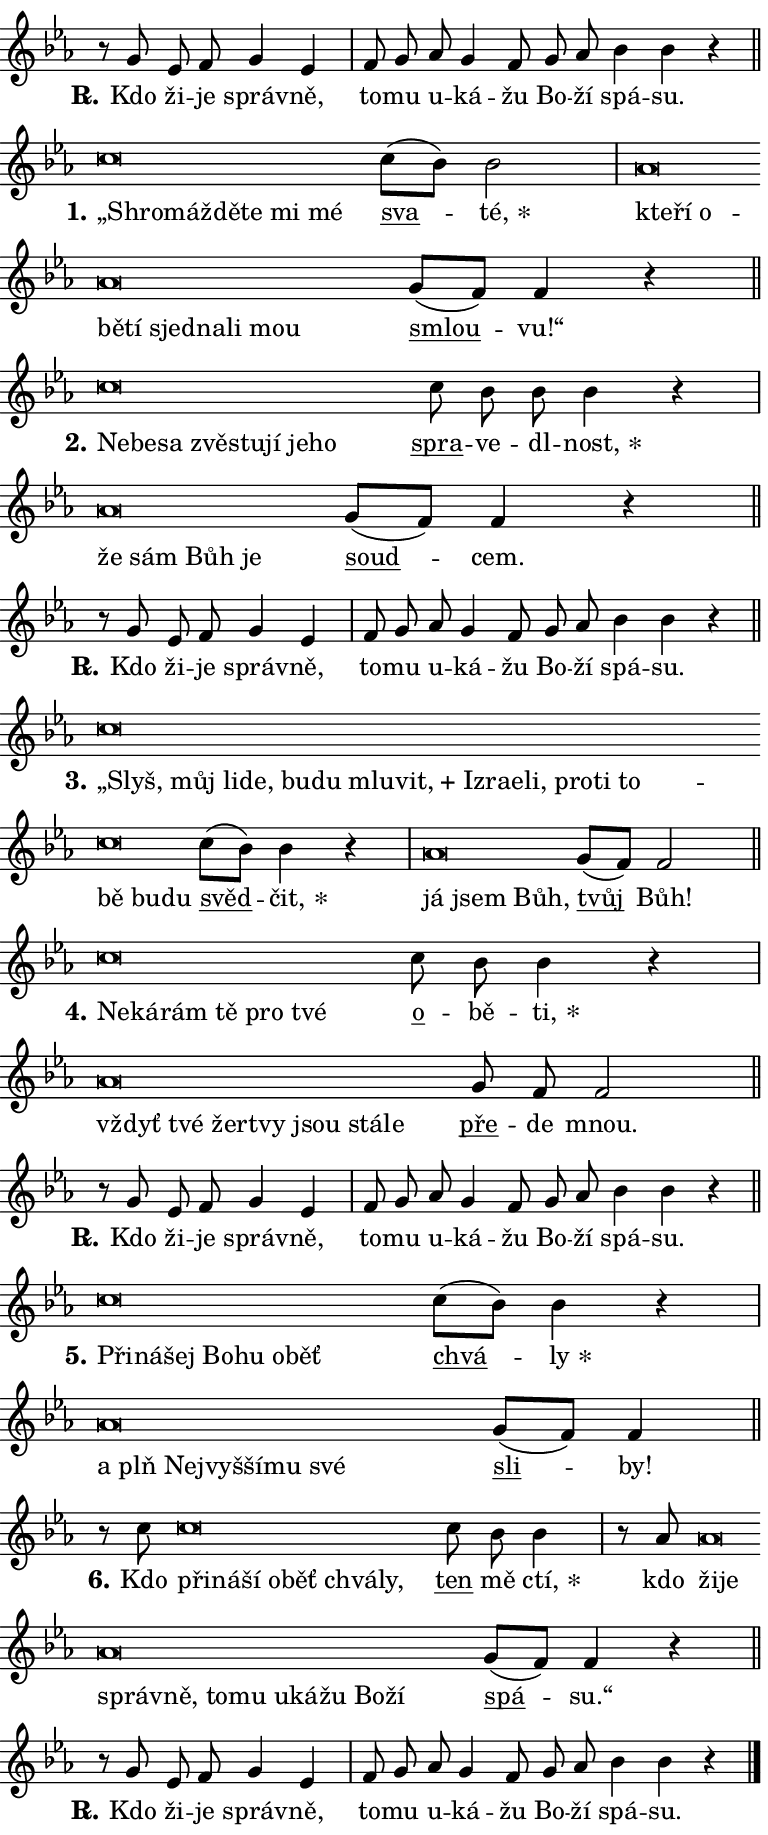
\version "2.24.0"
\header { tagline = "" }
\paper {
  indent = 0\cm
  top-margin = 0\cm
  right-margin = 0.13\cm % to fit lyric hyphens
  bottom-margin = 0\cm
  left-margin = 0\cm
  paper-width = 13\cm
  page-breaking = #ly:one-page-breaking
  system-system-spacing.basic-distance = #11
  score-system-spacing.basic-distance = #11
  ragged-last = ##f
}


%% Author: Thomas Morley
%% https://lists.gnu.org/archive/html/lilypond-user/2020-05/msg00002.html
#(define (line-position grob)
"Returns position of @var[grob} in current system:
   @code{'start}, if at first time-step
   @code{'end}, if at last time-step
   @code{'middle} otherwise
"
  (let* ((col (ly:item-get-column grob))
         (ln (ly:grob-object col 'left-neighbor))
         (rn (ly:grob-object col 'right-neighbor))
         (col-to-check-left (if (ly:grob? ln) ln col))
         (col-to-check-right (if (ly:grob? rn) rn col))
         (break-dir-left
           (and
             (ly:grob-property col-to-check-left 'non-musical #f)
             (ly:item-break-dir col-to-check-left)))
         (break-dir-right
           (and
             (ly:grob-property col-to-check-right 'non-musical #f)
             (ly:item-break-dir col-to-check-right))))
        (cond ((eqv? 1 break-dir-left) 'start)
              ((eqv? -1 break-dir-right) 'end)
              (else 'middle))))

#(define (tranparent-at-line-position vctor)
  (lambda (grob)
  "Relying on @code{line-position} select the relevant enry from @var{vctor}.
Used to determine transparency,"
    (case (line-position grob)
      ((end) (not (vector-ref vctor 0)))
      ((middle) (not (vector-ref vctor 1)))
      ((start) (not (vector-ref vctor 2))))))

noteHeadBreakVisibility =
#(define-music-function (break-visibility)(vector?)
"Makes @code{NoteHead}s transparent relying on @var{break-visibility}"
#{
  \override NoteHead.transparent =
    #(tranparent-at-line-position break-visibility)
#})

#(define delete-ledgers-for-transparent-note-heads
  (lambda (grob)
    "Reads whether a @code{NoteHead} is transparent.
If so this @code{NoteHead} is removed from @code{'note-heads} from
@var{grob}, which is supposed to be @code{LedgerLineSpanner}.
As a result ledgers are not printed for this @code{NoteHead}"
    (let* ((nhds-array (ly:grob-object grob 'note-heads))
           (nhds-list
             (if (ly:grob-array? nhds-array)
                 (ly:grob-array->list nhds-array)
                 '()))
           ;; Relies on the transparent-property being done before
           ;; Staff.LedgerLineSpanner.after-line-breaking is executed.
           ;; This is fragile ...
           (to-keep
             (remove
               (lambda (nhd)
                 (ly:grob-property nhd 'transparent #f))
               nhds-list)))
      ;; TODO find a better method to iterate over grob-arrays, similiar
      ;; to filter/remove etc for lists
      ;; For now rebuilt from scratch
      (set! (ly:grob-object grob 'note-heads)  '())
      (for-each
        (lambda (nhd)
          (ly:pointer-group-interface::add-grob grob 'note-heads nhd))
        to-keep))))

squashNotes = {
  \override NoteHead.X-extent = #'(-0.2 . 0.2)
  \override NoteHead.Y-extent = #'(-0.75 . 0)
  \override NoteHead.stencil =
    #(lambda (grob)
       (let ((pos (ly:grob-property grob 'staff-position)))
         (begin
           (if (< pos -7) (display "ERROR: Lower brevis then expected\n") (display ""))
           (if (<= pos -6) ly:text-interface::print ly:note-head::print))))
}
unSquashNotes = {
  \revert NoteHead.X-extent
  \revert NoteHead.Y-extent
  \revert NoteHead.stencil
}

hideNotes = \noteHeadBreakVisibility #begin-of-line-visible
unHideNotes = \noteHeadBreakVisibility #all-visible

% work-around for resetting accidentals
% https://lilypond.org/doc/v2.23/Documentation/notation/displaying-rhythms#unmetered-music
cadenzaMeasure = {
  \cadenzaOff
  \partial 1024 s1024
  \cadenzaOn
}

#(define-markup-command (accent layout props text) (markup?)
  "Underline accented syllable"
  (interpret-markup layout props
    #{\markup \override #'(offset . 4.3) \underline { #text }#}))

responsum = \markup \concat {
  "R" \hspace #-1.05 \path #0.1 #'((moveto 0 0.07) (lineto 0.9 0.8)) \hspace #0.05 "."
}

spaceSize = #0.6828661417322834 % exact space size for TeX Gyre Schola

\layout {
  \context {
    \Staff
    \remove "Time_signature_engraver"
    \override LedgerLineSpanner.after-line-breaking = #delete-ledgers-for-transparent-note-heads
  }
  \context {
    \Lyrics {
      \override LyricSpace.minimum-distance = \spaceSize
      \override LyricText.font-name = #"TeX Gyre Schola"
      \override LyricText.font-size = 1
      \override StanzaNumber.font-name = #"TeX Gyre Schola Bold"
      \override StanzaNumber.font-size = 1
    }
  }
  \context {
    \Score 
    \override NoteHead.text =
      #(lambda (grob) 
        (let ((pos (ly:grob-property grob 'staff-position)))
          #{\markup {
            \combine
              \halign #-0.55 \raise #(if (= pos -6) 0 0.5) \override #'(thickness . 2) \draw-line #'(3.2 . 0)
              \musicglyph "noteheads.sM1"
          }#}))
  }
}

% magnetic-lyrics.ily
%
%   written by
%     Jean Abou Samra <jean@abou-samra.fr>
%     Werner Lemberg <wl@gnu.org>
%
%   adapted by
%     Jiri Hon <jiri.hon@gmail.com>
%
% Version 2022-Apr-15

% https://www.mail-archive.com/lilypond-user@gnu.org/msg149350.html

#(define (Left_hyphen_pointer_engraver context)
   "Collect syllable-hyphen-syllable occurrences in lyrics and store
them in properties.  This engraver only looks to the left.  For
example, if the lyrics input is @code{foo -- bar}, it does the
following.

@itemize @bullet
@item
Set the @code{text} property of the @code{LyricHyphen} grob between
@q{foo} and @q{bar} to @code{foo}.

@item
Set the @code{left-hyphen} property of the @code{LyricText} grob with
text @q{foo} to the @code{LyricHyphen} grob between @q{foo} and
@q{bar}.
@end itemize

Use this auxiliary engraver in combination with the
@code{lyric-@/text::@/apply-@/magnetic-@/offset!} hook."
   (let ((hyphen #f)
         (text #f))
     (make-engraver
      (acknowledgers
       ((lyric-syllable-interface engraver grob source-engraver)
        (set! text grob)))
      (end-acknowledgers
       ((lyric-hyphen-interface engraver grob source-engraver)
        ;(when (not (grob::has-interface grob 'lyric-space-interface))
          (set! hyphen grob)));)
      ((stop-translation-timestep engraver)
       (when (and text hyphen)
         (ly:grob-set-object! text 'left-hyphen hyphen))
       (set! text #f)
       (set! hyphen #f)))))

#(define (lyric-text::apply-magnetic-offset! grob)
   "If the space between two syllables is less than the value in
property @code{LyricText@/.details@/.squash-threshold}, move the right
syllable to the left so that it gets concatenated with the left
syllable.

Use this function as a hook for
@code{LyricText@/.after-@/line-@/breaking} if the
@code{Left_@/hyphen_@/pointer_@/engraver} is active."
   (let ((hyphen (ly:grob-object grob 'left-hyphen #f)))
     (when hyphen
       (let ((left-text (ly:spanner-bound hyphen LEFT)))
         (when (grob::has-interface left-text 'lyric-syllable-interface)
           (let* ((common (ly:grob-common-refpoint grob left-text X))
                  (this-x-ext (ly:grob-extent grob common X))
                  (left-x-ext
                   (begin
                     ;; Trigger magnetism for left-text.
                     (ly:grob-property left-text 'after-line-breaking)
                     (ly:grob-extent left-text common X)))
                  ;; `delta` is the gap width between two syllables.
                  (delta (- (interval-start this-x-ext)
                            (interval-end left-x-ext)))
                  (details (ly:grob-property grob 'details))
                  (threshold (assoc-get 'squash-threshold details 0.2)))
             (when (< delta threshold)
               (let* (;; We have to manipulate the input text so that
                      ;; ligatures crossing syllable boundaries are not
                      ;; disabled.  For languages based on the Latin
                      ;; script this is essentially a beautification.
                      ;; However, for non-Western scripts it can be a
                      ;; necessity.
                      (lt (ly:grob-property left-text 'text))
                      (rt (ly:grob-property grob 'text))
                      (is-space (grob::has-interface hyphen 'lyric-space-interface))
                      (space (if is-space " " ""))
                      (extra-delta (if is-space spaceSize 0))
                      ;; Append new syllable.
                      (ltrt-space (if (and (string? lt) (string? rt))
                                (string-append lt space rt)
                                (make-concat-markup (list lt space rt))))
                      ;; Right-align `ltrt` to the right side.
                      (ltrt-space-markup (grob-interpret-markup
                               grob
                               (make-translate-markup
                                (cons (interval-length this-x-ext) 0)
                                (make-right-align-markup ltrt-space)))))
                 (begin
                   ;; Don't print `left-text`.
                   (ly:grob-set-property! left-text 'stencil #f)
                   ;; Set text and stencil (which holds all collected
                   ;; syllables so far) and shift it to the left.
                   (ly:grob-set-property! grob 'text ltrt-space)
                   (ly:grob-set-property! grob 'stencil ltrt-space-markup)
                   (ly:grob-translate-axis! grob (- (- delta extra-delta)) X))))))))))


#(define (lyric-hyphen::displace-bounds-first grob)
   ;; Make very sure this callback isn't triggered too early.
   (let ((left (ly:spanner-bound grob LEFT))
         (right (ly:spanner-bound grob RIGHT)))
     (ly:grob-property left 'after-line-breaking)
     (ly:grob-property right 'after-line-breaking)
     (ly:lyric-hyphen::print grob)))

squashThreshold = #0.4

\layout {
  \context {
    \Lyrics
    \consists #Left_hyphen_pointer_engraver
    \override LyricText.after-line-breaking =
      #lyric-text::apply-magnetic-offset!
    \override LyricHyphen.stencil = #lyric-hyphen::displace-bounds-first
    \override LyricText.details.squash-threshold = \squashThreshold
    \override LyricHyphen.minimum-distance = 0
    \override LyricHyphen.minimum-length = \squashThreshold
  }
}

squashText = \override LyricText.details.squash-threshold = 9999
unSquashText = \override LyricText.details.squash-threshold = \squashThreshold

leftText = \override LyricText.self-alignment-X = #LEFT
unLeftText = \revert LyricText.self-alignment-X

starOffset = #(lambda (grob) 
                (let ((x_offset (ly:self-alignment-interface::aligned-on-x-parent grob)))
                  (if (= x_offset 0) 0 (+ x_offset 1.2))))

star = #(define-music-function (syllable)(string?)
"Append star separator at the end of a syllable"
#{
  \once \override LyricText.X-offset = #starOffset
  \lyricmode { \markup {
    #syllable
    \override #'((font-name . "TeX Gyre Schola Bold")) \hspace #0.2 \lower #0.65 \larger "*"
  } }
#})

starAccent = #(define-music-function (syllable)(string?)
"Append star separator at the end of a syllable and make accent"
#{
  \once \override LyricText.X-offset = #starOffset
  \lyricmode { \markup {
    \accent #syllable
    \override #'((font-name . "TeX Gyre Schola Bold")) \hspace #0.2 \lower #0.65 \larger "*"
  } }
#})

breath = #(define-music-function (syllable)(string?)
"Append breathing indicator at the end of a syllable"
#{
  \lyricmode { \markup { #syllable "+" } }
#})

optionalBreath = #(define-music-function (syllable)(string?)
"Append optional breathing indicator at the end of a syllable"
#{
  \lyricmode { \markup { #syllable "(+)" } }
#})


\score {
    <<
        \new Voice = "melody" { \cadenzaOn \key es \major \relative { r8 g' es f g4 es \cadenzaMeasure \bar "|" f8 g \bar "" as g4 f8 \bar "" g as \bar "" bes4 bes r \cadenzaMeasure \bar "||" \break } }
        \new Lyrics \lyricsto "melody" { \lyricmode { \set stanza = \responsum
Kdo ži -- je správ -- ně, to -- mu u -- ká -- žu Bo -- ží spá -- su. } }
    >>
    \layout {}
}

\score {
    <<
        \new Voice = "melody" { \cadenzaOn \key es \major \relative { \squashNotes c''\breve*1/16 \hideNotes \breve*1/16 \bar "" \breve*1/16 \bar "" \breve*1/16 \bar "" \breve*1/16 \breve*1/16 \bar "" \unHideNotes \unSquashNotes \bar "" c8[( bes)] bes2 \cadenzaMeasure \bar "|" \squashNotes as\breve*1/16 \hideNotes \breve*1/16 \bar "" \breve*1/16 \bar "" \breve*1/16 \bar "" \breve*1/16 \bar "" \breve*1/16 \bar "" \breve*1/16 \bar "" \breve*1/16 \breve*1/16 \bar "" \unHideNotes \unSquashNotes \bar "" g8[( f)] f4 r \cadenzaMeasure \bar "||" \break } }
        \new Lyrics \lyricsto "melody" { \lyricmode { \set stanza = "1."
\leftText „Shro -- \squashText máž -- dě -- te mi mé \unLeftText \unSquashText \markup \accent sva -- \star té, \leftText kte -- \squashText ří o -- bě -- tí sjed -- na -- li mou \unLeftText \unSquashText \markup \accent smlou -- vu!“ } }
    >>
    \layout {}
}

\score {
    <<
        \new Voice = "melody" { \cadenzaOn \key es \major \relative { \squashNotes c''\breve*1/16 \hideNotes \breve*1/16 \bar "" \breve*1/16 \bar "" \breve*1/16 \bar "" \breve*1/16 \bar "" \breve*1/16 \bar "" \breve*1/16 \breve*1/16 \bar "" \unHideNotes \unSquashNotes \bar "" c8 bes bes bes4 r \cadenzaMeasure \bar "|" \squashNotes as\breve*1/16 \hideNotes \breve*1/16 \bar "" \breve*1/16 \breve*1/16 \bar "" \unHideNotes \unSquashNotes \bar "" g8[( f)] f4 r \cadenzaMeasure \bar "||" \break } }
        \new Lyrics \lyricsto "melody" { \lyricmode { \set stanza = "2."
\leftText Ne -- \squashText be -- sa zvě -- stu -- jí je -- ho \unLeftText \unSquashText \markup \accent spra -- ve -- dl -- \star nost, \leftText že \squashText sám Bůh je \unLeftText \unSquashText \markup \accent soud -- cem. } }
    >>
    \layout {}
}

\score {
    <<
        \new Voice = "melody" { \cadenzaOn \key es \major \relative { r8 g' es f g4 es \cadenzaMeasure \bar "|" f8 g \bar "" as g4 f8 \bar "" g as \bar "" bes4 bes r \cadenzaMeasure \bar "||" \break } }
        \new Lyrics \lyricsto "melody" { \lyricmode { \set stanza = \responsum
Kdo ži -- je správ -- ně, to -- mu u -- ká -- žu Bo -- ží spá -- su. } }
    >>
    \layout {}
}

\score {
    <<
        \new Voice = "melody" { \cadenzaOn \key es \major \relative { \squashNotes c''\breve*1/16 \hideNotes \breve*1/16 \bar "" \breve*1/16 \bar "" \breve*1/16 \bar "" \breve*1/16 \bar "" \breve*1/16 \bar "" \breve*1/16 \bar "" \breve*1/16 \bar "" \breve*1/16 \bar "" \breve*1/16 \bar "" \breve*1/16 \bar "" \breve*1/16 \bar "" \breve*1/16 \bar "" \breve*1/16 \bar "" \breve*1/16 \bar "" \breve*1/16 \bar "" \breve*1/16 \breve*1/16 \bar "" \unHideNotes \unSquashNotes \bar "" c8[( bes)] bes4 r \cadenzaMeasure \bar "|" \squashNotes as\breve*1/16 \hideNotes \breve*1/16 \breve*1/16 \bar "" \unHideNotes \unSquashNotes \bar "" g8[( f)] f2 \cadenzaMeasure \bar "||" \break } }
        \new Lyrics \lyricsto "melody" { \lyricmode { \set stanza = "3."
\leftText „Slyš, \squashText můj li -- de, bu -- du mlu -- \breath "vit," Iz -- ra -- e -- li, pro -- ti to -- bě bu -- du \unLeftText \unSquashText \markup \accent svěd -- \star čit, \leftText já \squashText jsem Bůh, \unLeftText \unSquashText \markup \accent tvůj Bůh! } }
    >>
    \layout {}
}

\score {
    <<
        \new Voice = "melody" { \cadenzaOn \key es \major \relative { \squashNotes c''\breve*1/16 \hideNotes \breve*1/16 \bar "" \breve*1/16 \bar "" \breve*1/16 \bar "" \breve*1/16 \breve*1/16 \bar "" \unHideNotes \unSquashNotes \bar "" c8 bes bes4 r \cadenzaMeasure \bar "|" \squashNotes as\breve*1/16 \hideNotes \breve*1/16 \bar "" \breve*1/16 \bar "" \breve*1/16 \bar "" \breve*1/16 \bar "" \breve*1/16 \breve*1/16 \bar "" \unHideNotes \unSquashNotes \bar "" g8 f f2 \cadenzaMeasure \bar "||" \break } }
        \new Lyrics \lyricsto "melody" { \lyricmode { \set stanza = "4."
\leftText Ne -- \squashText ká -- rám tě pro tvé \unLeftText \unSquashText \markup \accent o -- bě -- \star ti, \leftText vždyť \squashText tvé žer -- tvy jsou stá -- le \unLeftText \unSquashText \markup \accent pře -- de mnou. } }
    >>
    \layout {}
}

\score {
    <<
        \new Voice = "melody" { \cadenzaOn \key es \major \relative { r8 g' es f g4 es \cadenzaMeasure \bar "|" f8 g \bar "" as g4 f8 \bar "" g as \bar "" bes4 bes r \cadenzaMeasure \bar "||" \break } }
        \new Lyrics \lyricsto "melody" { \lyricmode { \set stanza = \responsum
Kdo ži -- je správ -- ně, to -- mu u -- ká -- žu Bo -- ží spá -- su. } }
    >>
    \layout {}
}

\score {
    <<
        \new Voice = "melody" { \cadenzaOn \key es \major \relative { \squashNotes c''\breve*1/16 \hideNotes \breve*1/16 \bar "" \breve*1/16 \bar "" \breve*1/16 \bar "" \breve*1/16 \bar "" \breve*1/16 \breve*1/16 \bar "" \unHideNotes \unSquashNotes \bar "" c8[( bes)] bes4 r \cadenzaMeasure \bar "|" \squashNotes as\breve*1/16 \hideNotes \breve*1/16 \bar "" \breve*1/16 \bar "" \breve*1/16 \bar "" \breve*1/16 \bar "" \breve*1/16 \breve*1/16 \bar "" \unHideNotes \unSquashNotes \bar "" g8[( f)] f4 \cadenzaMeasure \bar "||" \break } }
        \new Lyrics \lyricsto "melody" { \lyricmode { \set stanza = "5."
\leftText Při -- \squashText ná -- šej Bo -- hu o -- běť \unLeftText \unSquashText \markup \accent chvá -- \star ly \leftText a \squashText plň Nej -- vyš -- ší -- mu své \unLeftText \unSquashText \markup \accent sli -- by! } }
    >>
    \layout {}
}

\score {
    <<
        \new Voice = "melody" { \cadenzaOn \key es \major \relative { r8 c''8 \squashNotes c\breve*1/16 \hideNotes \breve*1/16 \bar "" \breve*1/16 \bar "" \breve*1/16 \bar "" \breve*1/16 \bar "" \breve*1/16 \breve*1/16 \bar "" \unHideNotes \unSquashNotes \bar "" c8 bes bes4 \cadenzaMeasure \bar "|" r8 as8 \squashNotes as\breve*1/16 \hideNotes \breve*1/16 \bar "" \breve*1/16 \bar "" \breve*1/16 \bar "" \breve*1/16 \bar "" \breve*1/16 \bar "" \breve*1/16 \bar "" \breve*1/16 \bar "" \breve*1/16 \bar "" \breve*1/16 \breve*1/16 \bar "" \unHideNotes \unSquashNotes \bar "" g8[( f)] f4 r \cadenzaMeasure \bar "||" \break } }
        \new Lyrics \lyricsto "melody" { \lyricmode { \set stanza = "6."
Kdo \leftText při -- \squashText ná -- ší o -- běť chvá -- ly, \unLeftText \unSquashText \markup \accent ten mě \star ctí, kdo \leftText ži -- \squashText je správ -- ně, to -- mu u -- ká -- žu Bo -- ží \unLeftText \unSquashText \markup \accent spá -- su.“ } }
    >>
    \layout {}
}

\score {
    <<
        \new Voice = "melody" { \cadenzaOn \key es \major \relative { r8 g' es f g4 es \cadenzaMeasure \bar "|" f8 g \bar "" as g4 f8 \bar "" g as \bar "" bes4 bes r \cadenzaMeasure \bar "||" \break } \bar "|." }
        \new Lyrics \lyricsto "melody" { \lyricmode { \set stanza = \responsum
Kdo ži -- je správ -- ně, to -- mu u -- ká -- žu Bo -- ží spá -- su. } }
    >>
    \layout {}
}
